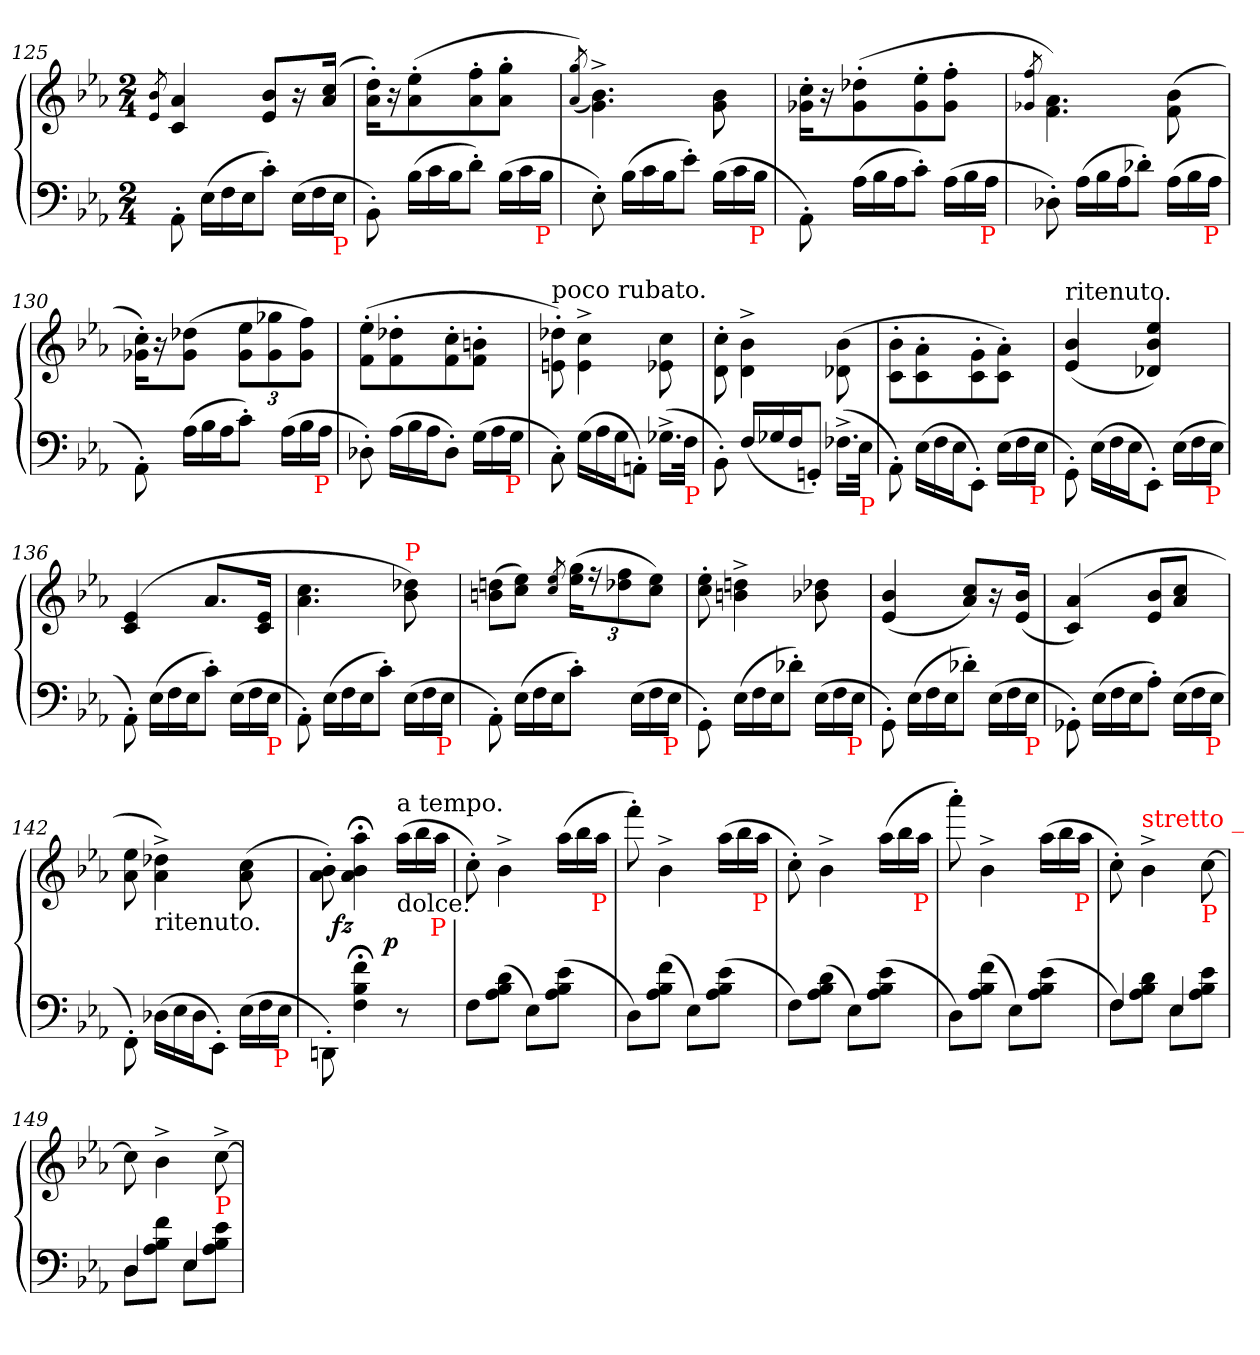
**kern	**kern	**dynam
*part1	*part1	*part1
*staff2	*staff1	*staff1/2
*clefF4	*clefG2	*
*k[b-e-a-]	*k[b-e-a-]	*
*M2/4	*M2/4	*
=125	=125	=125
.	8qb-/ 8qe-/	.
8AA-'>\	4a- 4c	.
*Xtuplet	*	*
(>24E-LL	.	.
24F	.	.
24E-J	.	.
8c'>J)	8b- 8e-L	.
(>24E-\LL	16r	.
24F	.	.
.	(>16cc 16a-Jk	.
!LO:TX:b:color=red:t=P	!	!
24E-JJ	.	.
=126	=126	=126
8BB-'>\)	16dd'> 16a-'>KL)	.
.	16r	.
(>24B-LL	(>8ee-'> 8a-'>	.
24c	.	.
24B-J	.	.
8d'>J)	8ff'> 8a-'>	.
(>24B-\LL	8gg'> 8a-'>J	.
24c	.	.
!LO:TX:b:color=red:t=P	!	!
24B-JJ	.	.
=127	=127	=127
.	(>8qgg/ 8qa-/)	.
8E-'>\)	4.b-^<\ 4.g^<\)	.
(>24B-LL	.	.
24c	.	.
24B-J	.	.
8e-'>J)	.	.
(>24B-\LL	8b-\ 8g\	.
24c	.	.
!LO:TX:b:color=red:t=P	!	!
24B-JJ	.	.
=128	=128	=128
8AA-'>\)	16cc'> 16g-X'>KL	.
.	16r	.
(>24A-LL	(>8dd-X'> 8g-'>	.
24B-	.	.
24A-J	.	.
8c'>J)	8ee-'> 8g-'>	.
(>24A-\LL	8ff'> 8g-'>J	.
24B-	.	.
!LO:TX:b:color=red:t=P	!	!
24A-JJ	.	.
=129	=129	=129
.	8qff/ 8qg-X/	.
8D-X'>\)	4.a-\ 4.f\)	.
(>24A-LL	.	.
24B-	.	.
24A-J	.	.
8d-X'>J)	.	.
(>24A-\LL	(>8b-\ 8f\	.
24B-	.	.
!LO:TX:b:color=red:t=P	!	!
24A-JJ	.	.
=130	=130	=130
8AA-'>\)	16cc'>\ 16g-X'>\KL)	.
.	16r	.
(>24A-LL	(>8dd-X 8g-J	.
24B-	.	.
24A-J	.	.
*	*Xbrackettup	*
8c'>J)	12ee- 12g-L	.
.	12gg-X 12g-	.
(>24A-\LL	.	.
24B-	12ff 12g-J)	.
!LO:TX:b:color=red:t=P	!	!
24A-JJ	.	.
=131	=131	=131
8D-X'>\)	(>8ee-'>\ 8f'>\L	.
(>24A-LL	8dd-X'> 8f'>	.
24B-	.	.
24A-J	.	.
8D-'>J)	8cc'> 8f'>	.
(>24G\LL	8bn'> 8f'>J	.
24A-	.	.
!LO:TX:b:color=red:t=P	!	!
24GJJ	.	.
=132	=132	=132
!	!LO:TX:a:t=poco rubato.	!
8C'>\)	8dd-X'>\ 8en'>\)	.
(>24GLL	4cc^>\ 4e^>\	.
24A-	.	.
24GJ	.	.
8AAn'>J)	.	.
(>16.G-X^>LL	8cc\ 8e-X\	.
!LO:TX:b:color=red:t=P	!	!
32FJJk	.	.
=133	=133	=133
8BB-'>\)	8cc'>\ 8d'>\	.
(>24FLL	4b-^>\ 4d^>\	.
24G-X	.	.
24FJ	.	.
8GGn'>J)	.	.
(>16.F-X^>\LL	(>8b-\ 8d-X\	.
!LO:TX:b:color=red:t=P	!	!
32E-JJk	.	.
=134	=134	=134
8AA-'>\)	8b-'>\ 8c'>\L	.
(>24E-\LL	8a-'> 8c'>	.
24F	.	.
24E-J	.	.
8EE-'>J)	8g'> 8c'>	.
(>24E-\LL	8a-'> 8c'>J)	.
24F	.	.
!LO:TX:b:color=red:t=P	!	!
24E-JJ	.	.
=135	=135	=135
!	!LO:TX:a:t=ritenuto.	!
8GG'>\)	(>4b- 4e-	.
(>24E-\LL	.	.
24F	.	.
24E-J	.	.
8EE-'>J)	4ee- 4b- 4d-X)	.
(>24E-\LL	.	.
24F	.	.
!LO:TX:b:color=red:t=P	!	!
24E-JJ	.	.
=136	=136	=136
8AA-'>\)	(>4e- 4c	.
(>24E-LL	.	.
24F	.	.
24E-J	.	.
8c'>J)	8.a-L	.
(>24E-\LL	.	.
24F	.	.
.	16e- 16cJk	.
!LO:TX:b:color=red:t=P	!	!
24E-JJ	.	.
=137	=137	=137
8AA-'>\)	4.cc 4.a-	.
(>24E-LL	.	.
24F	.	.
24E-J	.	.
8c'>J)	.	.
!	!LO:TX:a:color=red:t=P	!
(>24E-\LL	8dd-X 8b-)	.
24F	.	.
!LO:TX:b:color=red:t=P	!	!
24E-JJ	.	.
=138	=138	=138
8AA-'>\)	(>8ddn 8bnL	.
(>24E-LL	8ee- 8ccJ)	.
24F	.	.
24E-J	.	.
.	8qee-/ 8qcc/	.
8c'>J)	(>24gg 24ee-KL	.
.	24rff	.
.	12ff 12dd-X	.
(>24E-\LL	.	.
24F	12ee- 12ccJ)	.
!LO:TX:b:color=red:t=P	!	!
24E-JJ	.	.
=139	=139	=139
8GG'>\)	8ee-'> 8cc'>	.
(>24E-LL	4ddn^> 4bn^>	.
24F	.	.
24E-J	.	.
8d-X'>J)	.	.
(>24E-\LL	8dd-X 8b-X	.
24F	.	.
!LO:TX:b:color=red:t=P	!	!
24E-JJ	.	.
=140	=140	=140
8GG'>\)	(<4b- 4e-	.
(>24E-LL	.	.
24F	.	.
24E-J	.	.
8d-X'>J)	8cc 8a-L)	.
(>24E-\LL	16r	.
24F	.	.
.	(<16b- 16e-Jk	.
!LO:TX:b:color=red:t=P	!	!
24E-JJ	.	.
=141	=141	=141
8GG-X'>\)	(>4a- 4c)	.
(>24E-LL	.	.
24F	.	.
24E-J	.	.
8A-'>J)	8b- 8e-L	.
(>24E-\LL	8cc 8a-J	.
24F	.	.
!LO:TX:b:color=red:t=P	!	!
24E-JJ	.	.
=142	=142	=142
8FF'>\)	8ee- 8a-	.
!	!LO:TX:b:t=ritenuto.	!
(>24D-X\LL	4dd-X^> 4a-^>)	.
24E-	.	.
24D-J	.	.
8EE-'>J)	.	.
(>24E-\LL	(8cc 8a-	.
24F	.	.
!LO:TX:b:color=red:t=P	!	!
24E-JJ	.	.
=143	=143	=143
8DDn'>\)	8b-'>\ 8a-'>\)	.
!	!	!LO:DY:rj
4f;< 4B-;< 4F;<	4aa-;< 4b-;< 4a-;<	fz
*	*Xtuplet	*
!	!LO:TX:b:t=dolce.	!
!	!LO:TX:a:t=a tempo.	!
!	!	!LO:DY:rj
8r	(>24aa-LL	p
.	24bb-	.
!	!LO:TX:b:color=red:t=P	!
.	24aa-JJ	.
=144	=144	=144
8FL	8cc'>)	.
(>8d 8B- 8A-J	4b-^>	.
8E-L)	.	.
(>8e- 8B- 8A-J	(>24aa-LL	.
.	24bb-	.
!	!LO:TX:b:color=red:t=P	!
.	24aa-JJ	.
=145	=145	=145
8DL)	8fff'>)	.
(>8f 8B- 8A-J	4b-^>	.
8E-L)	.	.
(>8e- 8B- 8A-J	(>24aa-LL	.
.	24bb-	.
!	!LO:TX:b:color=red:t=P	!
.	24aa-JJ	.
=146	=146	=146
8FL)	8cc'>)	.
(>8d 8B- 8A-J	4b-^>	.
8E-L)	.	.
(>8e- 8B- 8A-J	(>24aa-LL	.
.	24bb-	.
!	!LO:TX:b:color=red:t=P	!
.	24aa-JJ	.
=147	=147	=147
8DL)	8aaa-'>)	.
(>8f 8B- 8A-J	4b-^>	.
8E-L)	.	.
(>8e- 8B- 8A-J	(>24aa-LL	.
.	24bb-	.
!	!LO:TX:b:color=red:t=P	!
.	24aa-JJ	.
=148	=148	=148
*^	*	*
4F	8FL)	8cc'>)	.
!	!	!LO:TX:a:color=red:t=stretto _	!
.	8d 8B- 8A-J	4b-^>	.
4E-	8E-L	.	.
!	!	!LO:TX:b:color=red:t=P	!
.	8e- 8B- 8A-J	[8cc	.
=149	=149	=149	=149
4D	8DL	8cc]	.
.	8f 8B- 8A-J	4b-^>	.
4E-	8E-L	.	.
!	!	!LO:TX:b:color=red:t=P	!
.	8e- 8B- 8A-J	[8cc^>	.
*v	*v	*	*
=	=	=
*-	*-	*-
